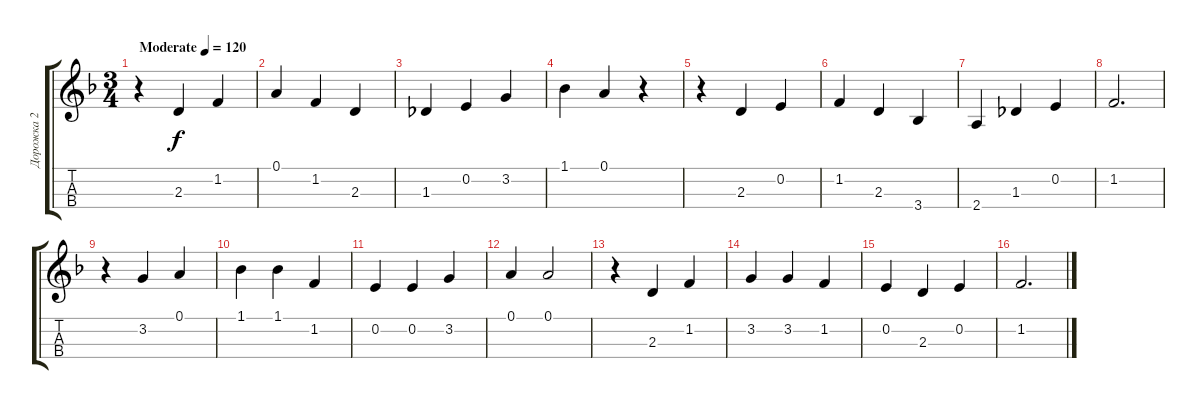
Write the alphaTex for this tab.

\track ("Дорожка 2" "Дорожка 2") {instrument acousticguitarsteel}
\staff {score tabs}
\tuning (A3 E3 C3 G2) {hide}
\ts (3 4)
\tempo (120 "Moderate")
\clef g2
\ks dminor
r.4{dy f instrument acousticguitarsteel} 2.3.4 1.2.4 |
0.1.4 1.2.4 2.3.4 |
1.3.4 0.2.4 3.2.4 |
1.1.4 0.1.4 r.4 |
r.4 2.3.4 0.2.4 |
1.2.4 2.3.4 3.4.4 |
2.4.4 1.3.4 0.2.4 |
1.2.2{d} |
r.4 3.2.4 0.1.4 |
1.1.4 1.1.4 1.2.4 |
0.2.4 0.2.4 3.2.4 |
0.1.4 0.1.2 |
r.4 2.3.4 1.2.4 |
3.2.4 3.2.4 1.2.4 |
0.2.4 2.3.4 0.2.4 |
1.2.2{d}
